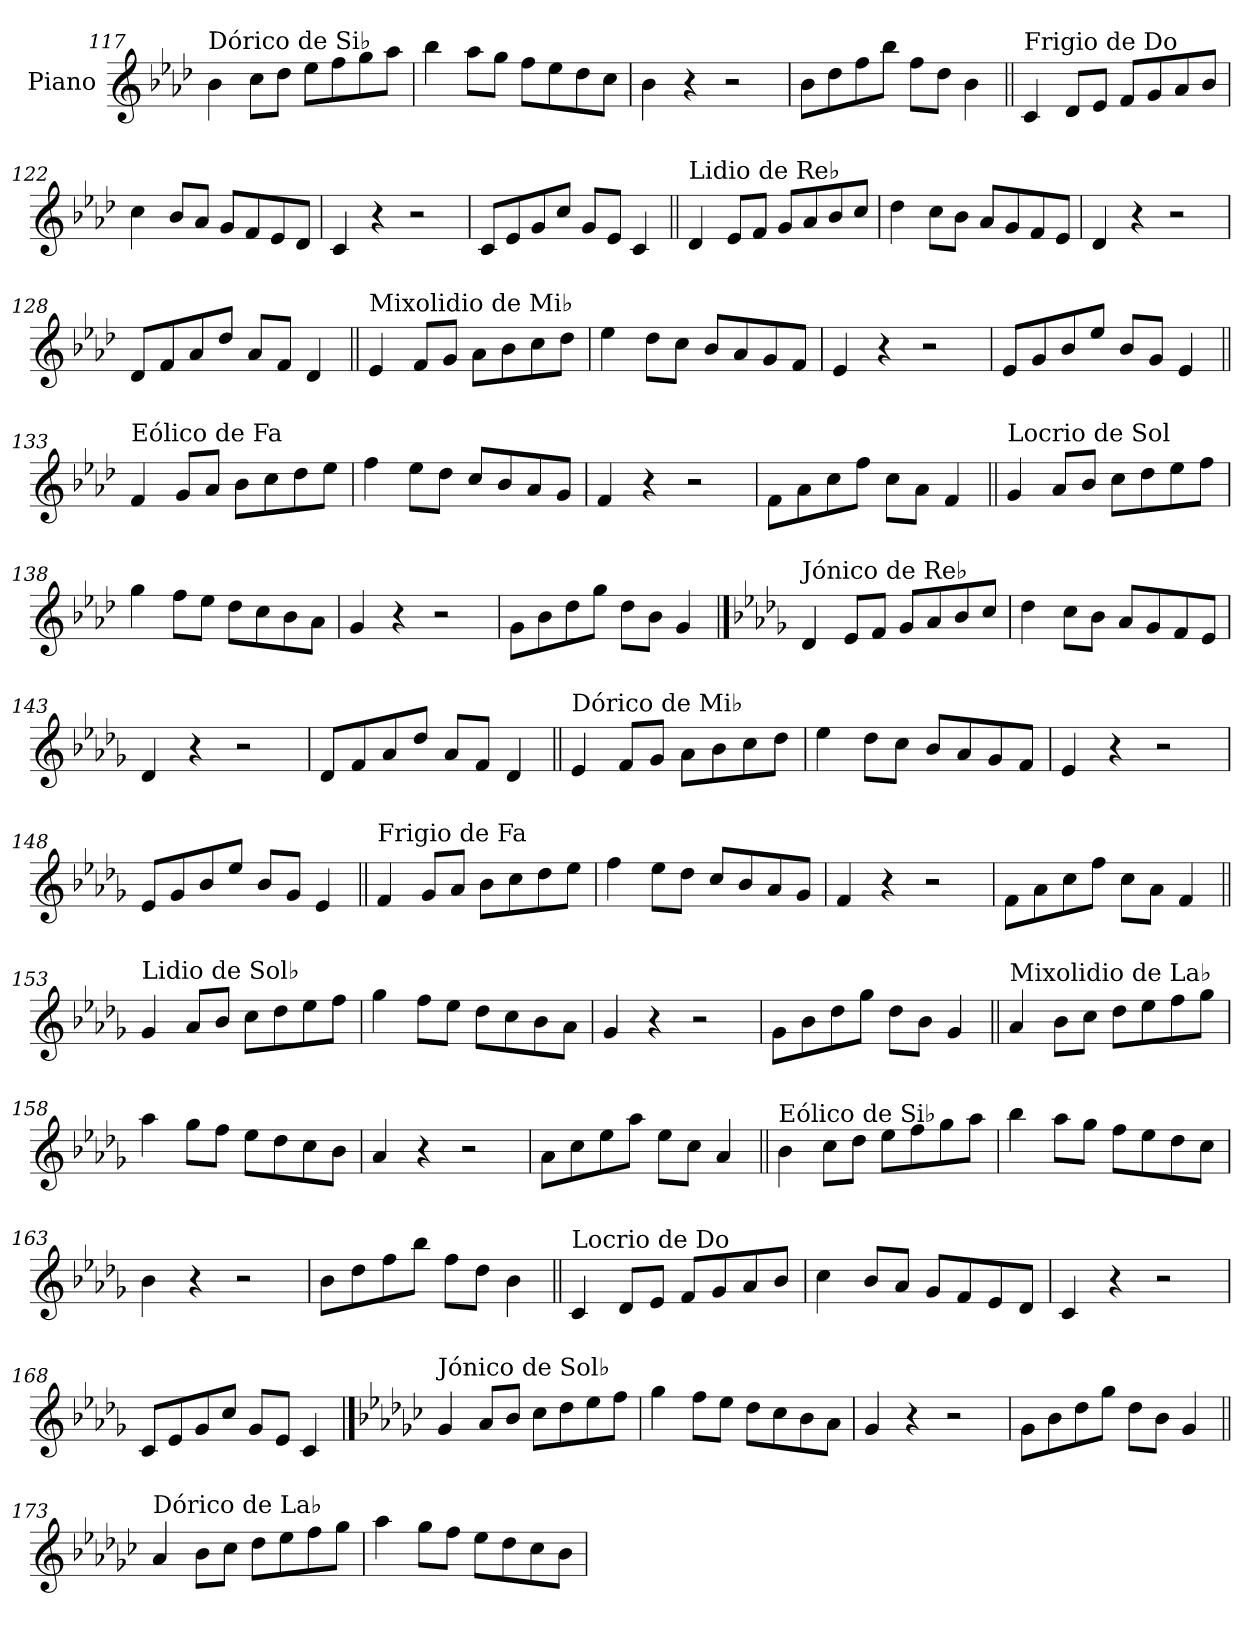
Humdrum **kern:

**kern
*part1
*staff1
*I"Piano
*I'Pno.
!!LO:LB:g=z
*clefG2
*k[b-e-a-d-]
=117
!LO:TX:a:t=Dórico de Si♭
4b-\
8cc\L
8dd-\J
8ee-\L
8ff\
8gg\
8aa-\J
=118
4bb-\
8aa-\L
8gg\J
8ff\L
8ee-\
8dd-\
8cc\J
=119
4b-\
4r
2r
=120
8b-\L
8dd-\
8ff\
8bb-\J
8ff\L
8dd-\J
4b-\
!!LO:LB:g=z
=121||
!LO:TX:a:t=Frigio de Do
4c/
8d-/L
8e-/J
8f/L
8g/
8a-/
8b-/J
=122
4cc\
8b-/L
8a-/J
8g/L
8f/
8e-/
8d-/J
=123
4c/
4r
2r
=124
8c/L
8e-/
8g/
8cc/J
8g/L
8e-/J
4c/
!!LO:LB:g=z
=125||
!LO:TX:a:t=Lidio de Re♭
4d-/
8e-/L
8f/J
8g/L
8a-/
8b-/
8cc/J
=126
4dd-\
8cc\L
8b-\J
8a-/L
8g/
8f/
8e-/J
=127
4d-/
4r
2r
=128
8d-/L
8f/
8a-/
8dd-/J
8a-/L
8f/J
4d-/
!!LO:LB:g=z
=129||
!LO:TX:a:t=Mixolidio de Mi♭
4e-/
8f/L
8g/J
8a-\L
8b-\
8cc\
8dd-\J
=130
4ee-\
8dd-\L
8cc\J
8b-/L
8a-/
8g/
8f/J
=131
4e-/
4r
2r
=132
8e-/L
8g/
8b-/
8ee-/J
8b-/L
8g/J
4e-/
!!LO:LB:g=z
=133||
!LO:TX:a:t=Eólico de Fa
4f/
8g/L
8a-/J
8b-\L
8cc\
8dd-\
8ee-\J
=134
4ff\
8ee-\L
8dd-\J
8cc/L
8b-/
8a-/
8g/J
=135
4f/
4r
2r
=136
8f\L
8a-\
8cc\
8ff\J
8cc\L
8a-\J
4f/
!!LO:LB:g=z
=137||
!LO:TX:a:t=Locrio de Sol
4g/
8a-/L
8b-/J
8cc\L
8dd-\
8ee-\
8ff\J
=138
4gg\
8ff\L
8ee-\J
8dd-\L
8cc\
8b-\
8a-\J
=139
4g/
4r
2r
=140
8g\L
8b-\
8dd-\
8gg\J
8dd-\L
8b-\J
4g/
!!LO:PB:g=z
==141
*k[b-e-a-d-g-]
!LO:TX:a:t=Jónico de Re♭
4d-/
8e-/L
8f/J
8g-/L
8a-/
8b-/
8cc/J
=142
4dd-\
8cc\L
8b-\J
8a-/L
8g-/
8f/
8e-/J
=143
4d-/
4r
2r
=144
8d-/L
8f/
8a-/
8dd-/J
8a-/L
8f/J
4d-/
!!LO:LB:g=z
=145||
!LO:TX:a:t=Dórico de Mi♭
4e-/
8f/L
8g-/J
8a-\L
8b-\
8cc\
8dd-\J
=146
4ee-\
8dd-\L
8cc\J
8b-/L
8a-/
8g-/
8f/J
=147
4e-/
4r
2r
=148
8e-/L
8g-/
8b-/
8ee-/J
8b-/L
8g-/J
4e-/
!!LO:LB:g=z
=149||
!LO:TX:a:t=Frigio de Fa
4f/
8g-/L
8a-/J
8b-\L
8cc\
8dd-\
8ee-\J
=150
4ff\
8ee-\L
8dd-\J
8cc/L
8b-/
8a-/
8g-/J
=151
4f/
4r
2r
=152
8f\L
8a-\
8cc\
8ff\J
8cc\L
8a-\J
4f/
!!LO:LB:g=z
=153||
!LO:TX:a:t=Lidio de Sol♭
4g-/
8a-/L
8b-/J
8cc\L
8dd-\
8ee-\
8ff\J
=154
4gg-\
8ff\L
8ee-\J
8dd-\L
8cc\
8b-\
8a-\J
=155
4g-/
4r
2r
=156
8g-\L
8b-\
8dd-\
8gg-\J
8dd-\L
8b-\J
4g-/
!!LO:LB:g=z
=157||
!LO:TX:a:t=Mixolidio de La♭
4a-/
8b-\L
8cc\J
8dd-\L
8ee-\
8ff\
8gg-\J
=158
4aa-\
8gg-\L
8ff\J
8ee-\L
8dd-\
8cc\
8b-\J
=159
4a-/
4r
2r
=160
8a-\L
8cc\
8ee-\
8aa-\J
8ee-\L
8cc\J
4a-/
!!LO:LB:g=z
=161||
!LO:TX:a:t=Eólico de Si♭
4b-\
8cc\L
8dd-\J
8ee-\L
8ff\
8gg-\
8aa-\J
=162
4bb-\
8aa-\L
8gg-\J
8ff\L
8ee-\
8dd-\
8cc\J
=163
4b-\
4r
2r
=164
8b-\L
8dd-\
8ff\
8bb-\J
8ff\L
8dd-\J
4b-\
!!LO:LB:g=z
=165||
!LO:TX:a:t=Locrio de Do
4c/
8d-/L
8e-/J
8f/L
8g-/
8a-/
8b-/J
=166
4cc\
8b-/L
8a-/J
8g-/L
8f/
8e-/
8d-/J
=167
4c/
4r
2r
=168
8c/L
8e-/
8g-/
8cc/J
8g-/L
8e-/J
4c/
!!LO:PB:g=z
==169
*k[b-e-a-d-g-c-]
!LO:TX:a:t=Jónico de Sol♭
4g-/
8a-/L
8b-/J
8cc-\L
8dd-\
8ee-\
8ff\J
=170
4gg-\
8ff\L
8ee-\J
8dd-\L
8cc-\
8b-\
8a-\J
=171
4g-/
4r
2r
=172
8g-\L
8b-\
8dd-\
8gg-\J
8dd-\L
8b-\J
4g-/
!!LO:LB:g=z
=173||
!LO:TX:a:t=Dórico de La♭
4a-/
8b-\L
8cc-\J
8dd-\L
8ee-\
8ff\
8gg-\J
=174
4aa-\
8gg-\L
8ff\J
8ee-\L
8dd-\
8cc-\
8b-\J
=
*-
